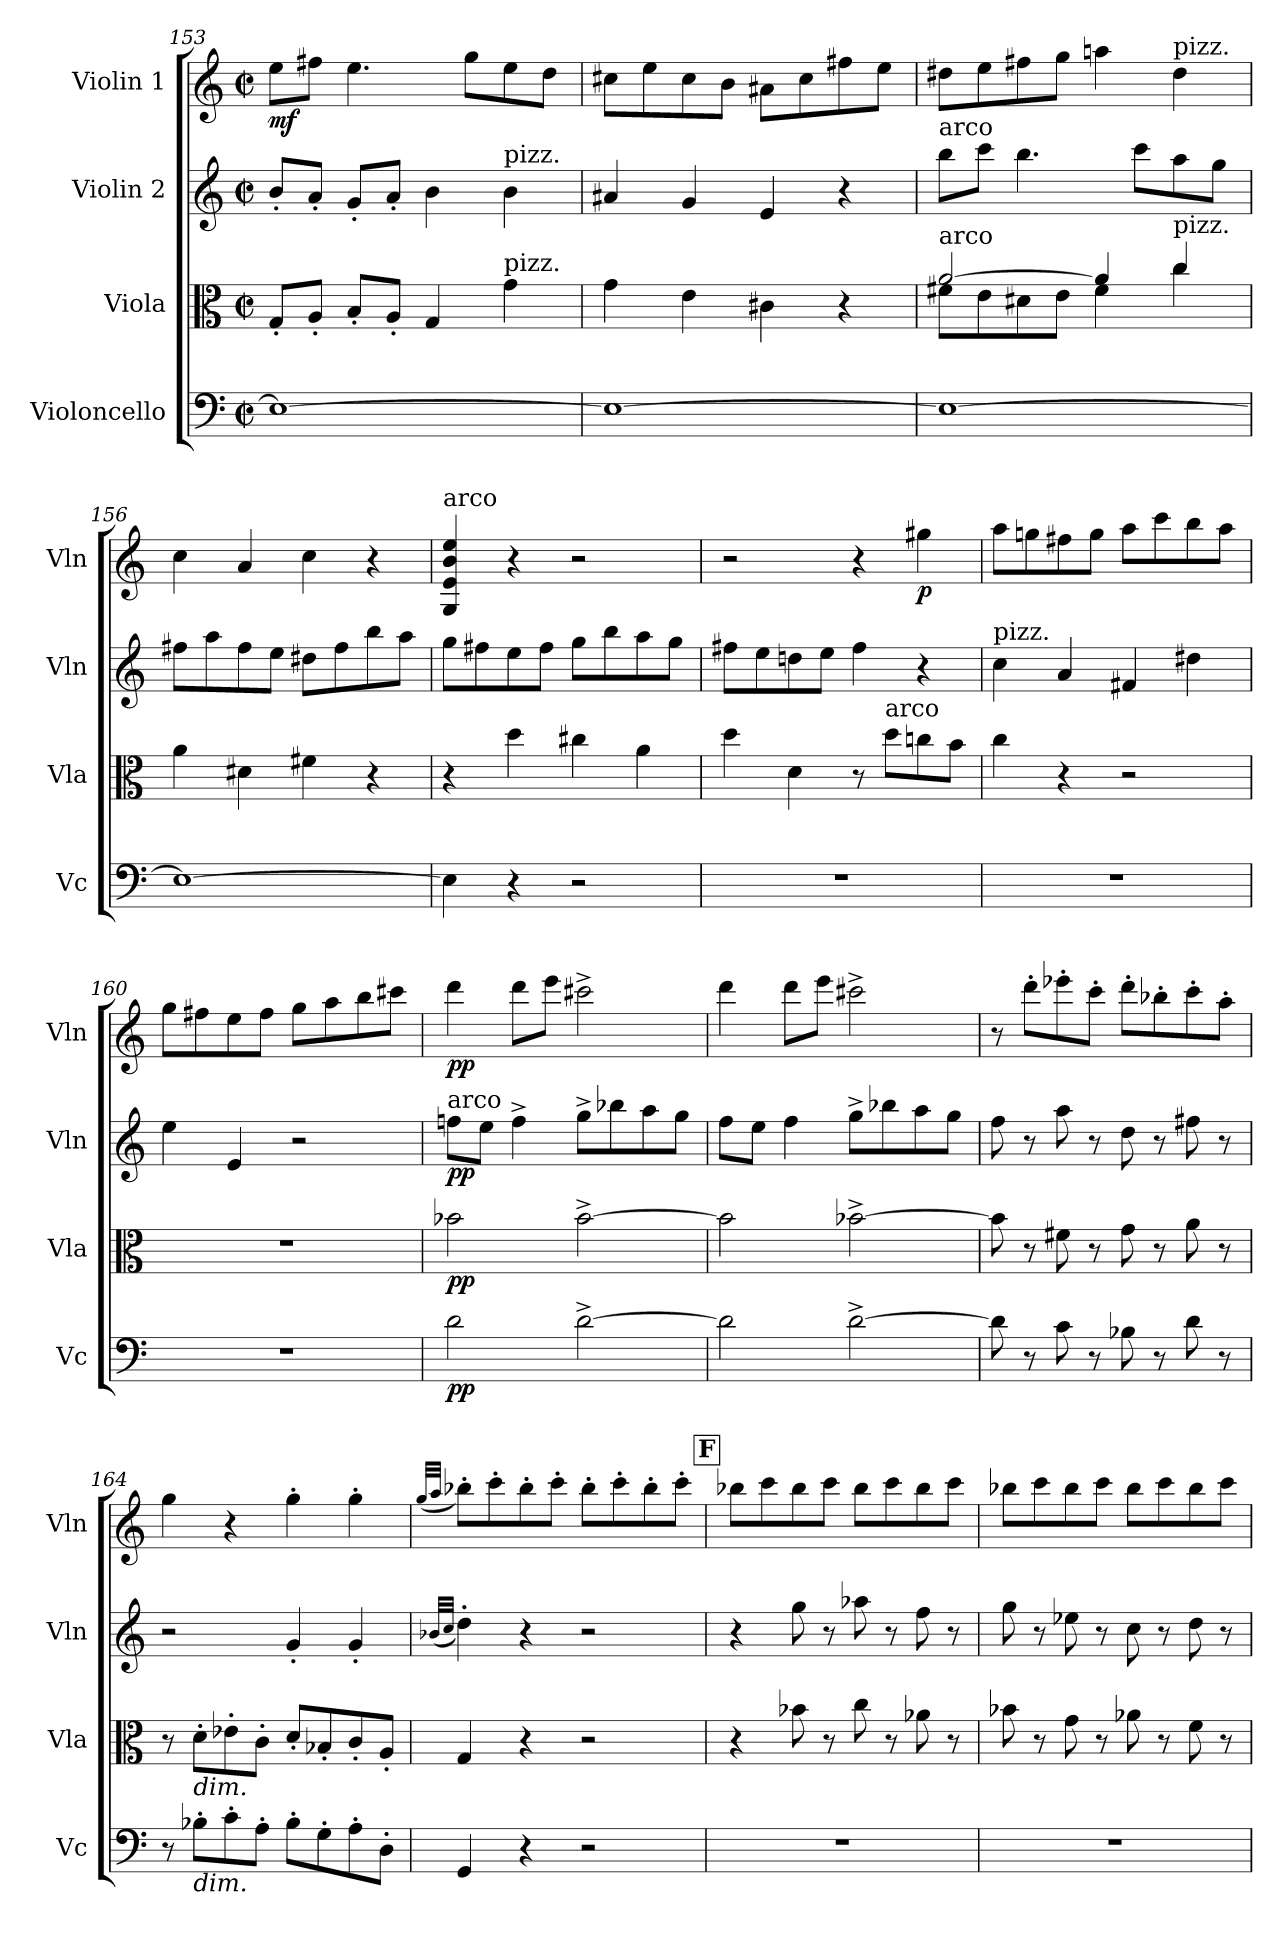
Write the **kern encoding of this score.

**kern	**dynam	**kern	**dynam	**kern	**dynam	**kern	**dynam
*part4	*part4	*part3	*part3	*part2	*part2	*part1	*part1
*staff4	*staff4	*staff3	*staff3	*staff2	*staff2	*staff1	*staff1
*I"Violoncello	*	*I"Viola	*	*I"Violin 2	*	*I"Violin 1	*
*I'Vc	*	*I'Vla	*	*I'Vln	*	*I'Vln	*
*clefF4	*	*clefC3	*	*clefG2	*	*clefG2	*
*k[]	*	*k[]	*	*k[]	*	*k[]	*
*M2/2	*	*M2/2	*	*M2/2	*	*M2/2	*
*met(c|)	*	*met(c|)	*	*met(c|)	*	*met(c|)	*
=153	=153	=153	=153	=153	=153	=153	=153
!	!	!	!	!	!	!	!LO:DY:b
1E_	.	8G'/L	.	8b'/L	.	8ee\L	mf
.	.	8A'/J	.	8a'/J	.	8ff#X\J	.
.	.	8B'/L	.	8g'/L	.	4.ee\	.
.	.	8A'/J	.	8a'/J	.	.	.
.	.	4G/	.	4b\	.	.	.
.	.	.	.	.	.	8gg\L	.
!	!	!	!	!LO:TX:a:t=pizz.	!	!	!
!	!	!LO:TX:a:t=pizz.	!	!	!	!	!
.	.	4g\	.	4b\	.	8ee\	.
.	.	.	.	.	.	8dd\J	.
!!LO:LB:g=z
=154	=154	=154	=154	=154	=154	=154	=154
1E_	.	4g\	.	4a#X/	.	8cc#X\L	.
.	.	.	.	.	.	8ee\	.
.	.	4e\	.	4g/	.	8cc#\	.
.	.	.	.	.	.	8b\J	.
.	.	4c#X\	.	4e/	.	8a#X\L	.
.	.	.	.	.	.	8cc#\	.
.	.	4r	.	4r	.	8ff#X\	.
.	.	.	.	.	.	8ee\J	.
!!LO:PB:g=z
=155	=155	=155	=155	=155	=155	=155	=155
*	*	*^	*	*	*	*	*
!	!	!	!	!	!LO:TX:a:t=arco	!	!	!
!	!	!LO:TX:a:t=arco	!	!	!	!	!	!
1E_	.	[2a/	8f#X\L	.	8bb\L	.	8dd#X\L	.
.	.	.	8e\	.	8ccc\J	.	8ee\	.
.	.	.	8d#X\	.	4.bb\	.	8ff#X\	.
.	.	.	8e\J	.	.	.	8gg\J	.
.	.	4a/]	4f#\	.	.	.	4aan\	.
.	.	.	.	.	8ccc\L	.	.	.
!	!	!	!	!	!	!	!LO:TX:a:t=pizz.	!
!	!	!LO:TX:a:t=pizz.	!	!	!	!	!	!
.	.	4cc/	4cc\	.	8aa\	.	4dd#\	.
.	.	.	.	.	8gg\J	.	.	.
*	*	*v	*v	*	*	*	*	*
=156	=156	=156	=156	=156	=156	=156	=156
1E_	.	4a\	.	8ff#X\L	.	4cc\	.
.	.	.	.	8aa\	.	.	.
.	.	4d#X\	.	8ff#\	.	4a/	.
.	.	.	.	8ee\J	.	.	.
.	.	4f#X\	.	8dd#X\L	.	4cc\	.
.	.	.	.	8ff#\	.	.	.
.	.	4r	.	8bb\	.	4r	.
.	.	.	.	8aa\J	.	.	.
=157	=157	=157	=157	=157	=157	=157	=157
!	!	!	!	!	!	!LO:TX:a:t=arco	!
4E\]	.	4r	.	8gg\L	.	4G/ 4e/ 4b/ 4ee/	.
.	.	.	.	8ff#X\	.	.	.
4r	.	4dd\	.	8ee\	.	4r	.
.	.	.	.	8ff#\J	.	.	.
2r	.	4cc#X\	.	8gg\L	.	2r	.
.	.	.	.	8bb\	.	.	.
.	.	4a\	.	8aa\	.	.	.
.	.	.	.	8gg\J	.	.	.
=158	=158	=158	=158	=158	=158	=158	=158
1r	.	4dd\	.	8ff#X\L	.	2r	.
.	.	.	.	8ee\	.	.	.
.	.	4d\	.	8ddn\	.	.	.
.	.	.	.	8ee\J	.	.	.
.	.	8r	.	4ff#\	.	4r	.
!	!	!LO:TX:a:t=arco	!	!	!	!	!
.	.	8dd\L	.	.	.	.	.
!	!	!	!	!	!	!	!LO:DY:b
.	.	8ccn\	.	4r	.	4gg#X\	p
.	.	8b\J	.	.	.	.	.
!!LO:LB:g=z
=159	=159	=159	=159	=159	=159	=159	=159
!	!	!	!	!LO:TX:a:t=pizz.	!	!	!
1r	.	4cc\	.	4cc\	.	8aa\L	.
.	.	.	.	.	.	8ggn\	.
.	.	4r	.	4a/	.	8ff#X\	.
.	.	.	.	.	.	8gg\J	.
.	.	2r	.	4f#X/	.	8aa\L	.
.	.	.	.	.	.	8ccc\	.
.	.	.	.	4dd#X\	.	8bb\	.
.	.	.	.	.	.	8aa\J	.
!!LO:LB:g=z
=160	=160	=160	=160	=160	=160	=160	=160
1r	.	1r	.	4ee\	.	8gg\L	.
.	.	.	.	.	.	8ff#X\	.
.	.	.	.	4e/	.	8ee\	.
.	.	.	.	.	.	8ff#\J	.
.	.	.	.	2r	.	8gg\L	.
.	.	.	.	.	.	8aa\	.
.	.	.	.	.	.	8bb\	.
.	.	.	.	.	.	8ccc#X\J	.
=161	=161	=161	=161	=161	=161	=161	=161
!	!	!	!	!LO:TX:a:t=arco	!	!	!
!	!LO:DY:b	!	!LO:DY:b	!	!LO:DY:b	!	!LO:DY:b
2d\	pp	2b-X\	pp	8ffn\L	pp	4ddd\	pp
.	.	.	.	8ee\J	.	.	.
.	.	.	.	4ff^\	.	8ddd\L	.
.	.	.	.	.	.	8eee\J	.
[2d^\	.	[2b-^\	.	8gg^\L	.	2ccc#X^\	.
.	.	.	.	8bb-X\	.	.	.
.	.	.	.	8aa\	.	.	.
.	.	.	.	8gg\J	.	.	.
=162	=162	=162	=162	=162	=162	=162	=162
2d\]	.	2b-\]	.	8ff\L	.	4ddd\	.
.	.	.	.	8ee\J	.	.	.
.	.	.	.	4ff\	.	8ddd\L	.
.	.	.	.	.	.	8eee\J	.
[2d^\	.	[2b-X^\	.	8gg^\L	.	2ccc#X^\	.
.	.	.	.	8bb-X\	.	.	.
.	.	.	.	8aa\	.	.	.
.	.	.	.	8gg\J	.	.	.
=163	=163	=163	=163	=163	=163	=163	=163
8d\]	.	8b-\]	.	8ff\	.	8r	.
8r	.	8r	.	8r	.	8ddd'\L	.
8c\	.	8f#X\	.	8aa\	.	8eee-X'\	.
8r	.	8r	.	8r	.	8ccc'\J	.
8B-X\	.	8g\	.	8dd\	.	8ddd'\L	.
8r	.	8r	.	8r	.	8bb-X'\	.
8d\	.	8a\	.	8ff#X\	.	8ccc'\	.
8r	.	8r	.	8r	.	8aa'\J	.
!!LO:LB:g=z
=164	=164	=164	=164	=164	=164	=164	=164
8r	.	8r	.	2r	.	4gg\	.
!	!	!LO:TX:b:i:t=dim.	!	!	!	!	!
!LO:TX:b:i:t=dim.	!	!	!	!	!	!	!
8B-X'\L	.	8d'\L	.	.	.	.	.
8c'\	.	8e-X'\	.	.	.	4r	.
8A'\J	.	8c'\J	.	.	.	.	.
8B-'\L	.	8d'/L	.	4g'/	.	4gg'\	.
8G'\	.	8B-X'/	.	.	.	.	.
8A'\	.	8c'/	.	4g'/	.	4gg'\	.
8D'\J	.	8A'/J	.	.	.	.	.
!!LO:LB:g=z
=165	=165	=165	=165	=165	=165	=165	=165
.	.	.	.	(32qb-X/LLL	.	(32qgg/LLL	.
.	.	.	.	32qcc/JJJ	.	32qaa/JJJ	.
4GG/	.	4G/	.	4dd'\)	.	8bb-X'\L)	.
.	.	.	.	.	.	8ccc'\	.
4r	.	4r	.	4r	.	8bb-'\	.
.	.	.	.	.	.	8ccc'\J	.
2r	.	2r	.	2r	.	8bb-'\L	.
.	.	.	.	.	.	8ccc'\	.
.	.	.	.	.	.	8bb-'\	.
.	.	.	.	.	.	8ccc'\J	.
!!LO:REH:place=s1:a:B:cj:fs=14:t=F
=166	=166	=166	=166	=166	=166	=166	=166
1r	.	4r	.	4r	.	8bb-X\L	.
.	.	.	.	.	.	8ccc\	.
.	.	8b-X\	.	8gg\	.	8bb-\	.
.	.	8r	.	8r	.	8ccc\J	.
.	.	8cc\	.	8aa-X\	.	8bb-\L	.
.	.	8r	.	8r	.	8ccc\	.
.	.	8a-X\	.	8ff\	.	8bb-\	.
.	.	8r	.	8r	.	8ccc\J	.
=167	=167	=167	=167	=167	=167	=167	=167
1r	.	8b-X\	.	8gg\	.	8bb-X\L	.
.	.	8r	.	8r	.	8ccc\	.
.	.	8g\	.	8ee-X\	.	8bb-\	.
.	.	8r	.	8r	.	8ccc\J	.
.	.	8a-X\	.	8cc\	.	8bb-\L	.
.	.	8r	.	8r	.	8ccc\	.
.	.	8f\	.	8dd\	.	8bb-\	.
.	.	8r	.	8r	.	8ccc\J	.
=	=	=	=	=	=	=	=
*-	*-	*-	*-	*-	*-	*-	*-
